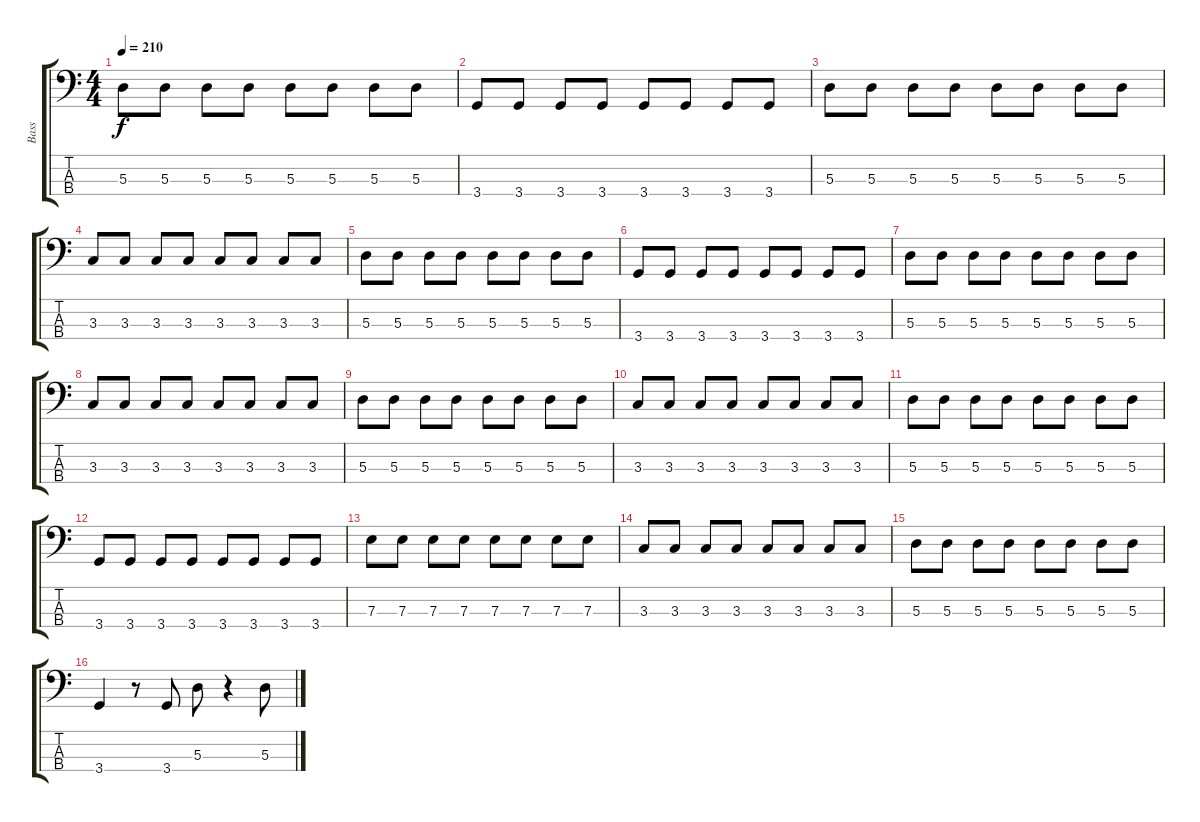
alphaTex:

\track ("Bass" "Bass") {instrument slapbass1}
\staff {score tabs}
\tuning (G2 D2 A1 E1) {hide}
\ts (4 4)
\tempo 210
\clef f4
\ks c
5.3.8{dy f} 5.3.8 5.3.8 5.3.8 5.3.8 5.3.8 5.3.8 5.3.8 |
3.4.8 3.4.8 3.4.8 3.4.8 3.4.8 3.4.8 3.4.8 3.4.8 |
5.3.8 5.3.8 5.3.8 5.3.8 5.3.8 5.3.8 5.3.8 5.3.8 |
3.3.8 3.3.8 3.3.8 3.3.8 3.3.8 3.3.8 3.3.8 3.3.8 |
5.3.8 5.3.8 5.3.8 5.3.8 5.3.8 5.3.8 5.3.8 5.3.8 |
3.4.8 3.4.8 3.4.8 3.4.8 3.4.8 3.4.8 3.4.8 3.4.8 |
5.3.8 5.3.8 5.3.8 5.3.8 5.3.8 5.3.8 5.3.8 5.3.8 |
3.3.8 3.3.8 3.3.8 3.3.8 3.3.8 3.3.8 3.3.8 3.3.8 |
5.3.8 5.3.8 5.3.8 5.3.8 5.3.8 5.3.8 5.3.8 5.3.8 |
3.3.8 3.3.8 3.3.8 3.3.8 3.3.8 3.3.8 3.3.8 3.3.8 |
5.3.8 5.3.8 5.3.8 5.3.8 5.3.8 5.3.8 5.3.8 5.3.8 |
3.4.8 3.4.8 3.4.8 3.4.8 3.4.8 3.4.8 3.4.8 3.4.8 |
7.3.8 7.3.8 7.3.8 7.3.8 7.3.8 7.3.8 7.3.8 7.3.8 |
3.3.8 3.3.8 3.3.8 3.3.8 3.3.8 3.3.8 3.3.8 3.3.8 |
5.3.8 5.3.8 5.3.8 5.3.8 5.3.8 5.3.8 5.3.8 5.3.8 |
3.4.4 r.8 3.4.8 5.3.8 r.4 5.3.8
